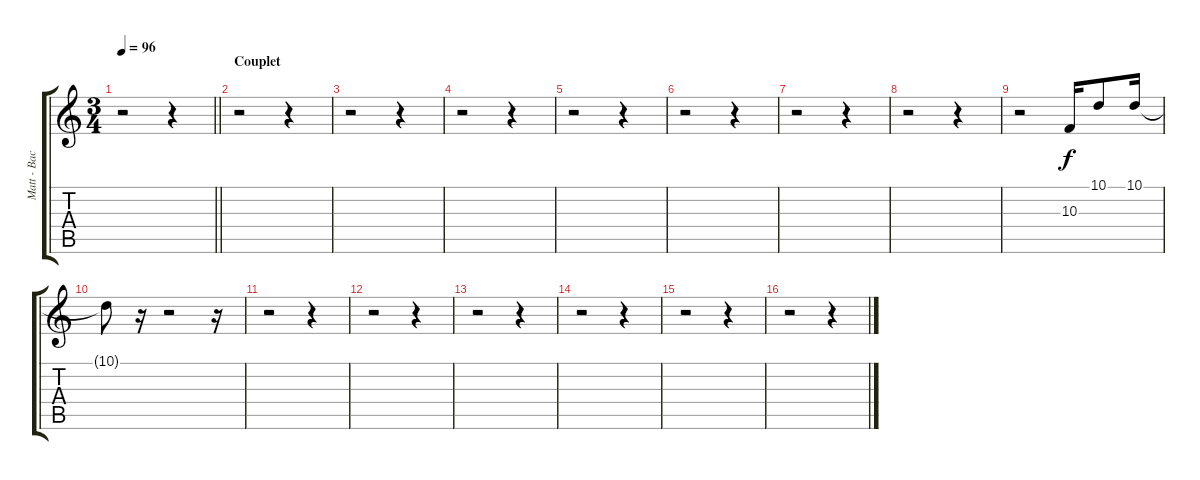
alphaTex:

\track ("Matt - Back vocals 2" "Matt - Bac") {instrument choiraahs}
\staff {score tabs}
\tuning (E4 B3 G3 D3 A2 E2) {hide}
\ts (3 4)
\tempo 96
\clef g2
\barLineRight lightlight
\ks c
r.2{dy f} r.4 |
\section ("" "Couplet")
r.2 r.4 |
r.2 r.4 |
r.2 r.4 |
r.2 r.4 |
r.2 r.4 |
r.2 r.4 |
r.2 r.4 |
r.2 10.3.16 10.1.8 10.1.16 |
10.1{t}.8 r.16 r.2 r.16 |
r.2 r.4 |
r.2 r.4 |
r.2 r.4 |
r.2 r.4 |
r.2 r.4 |
r.2 r.4
